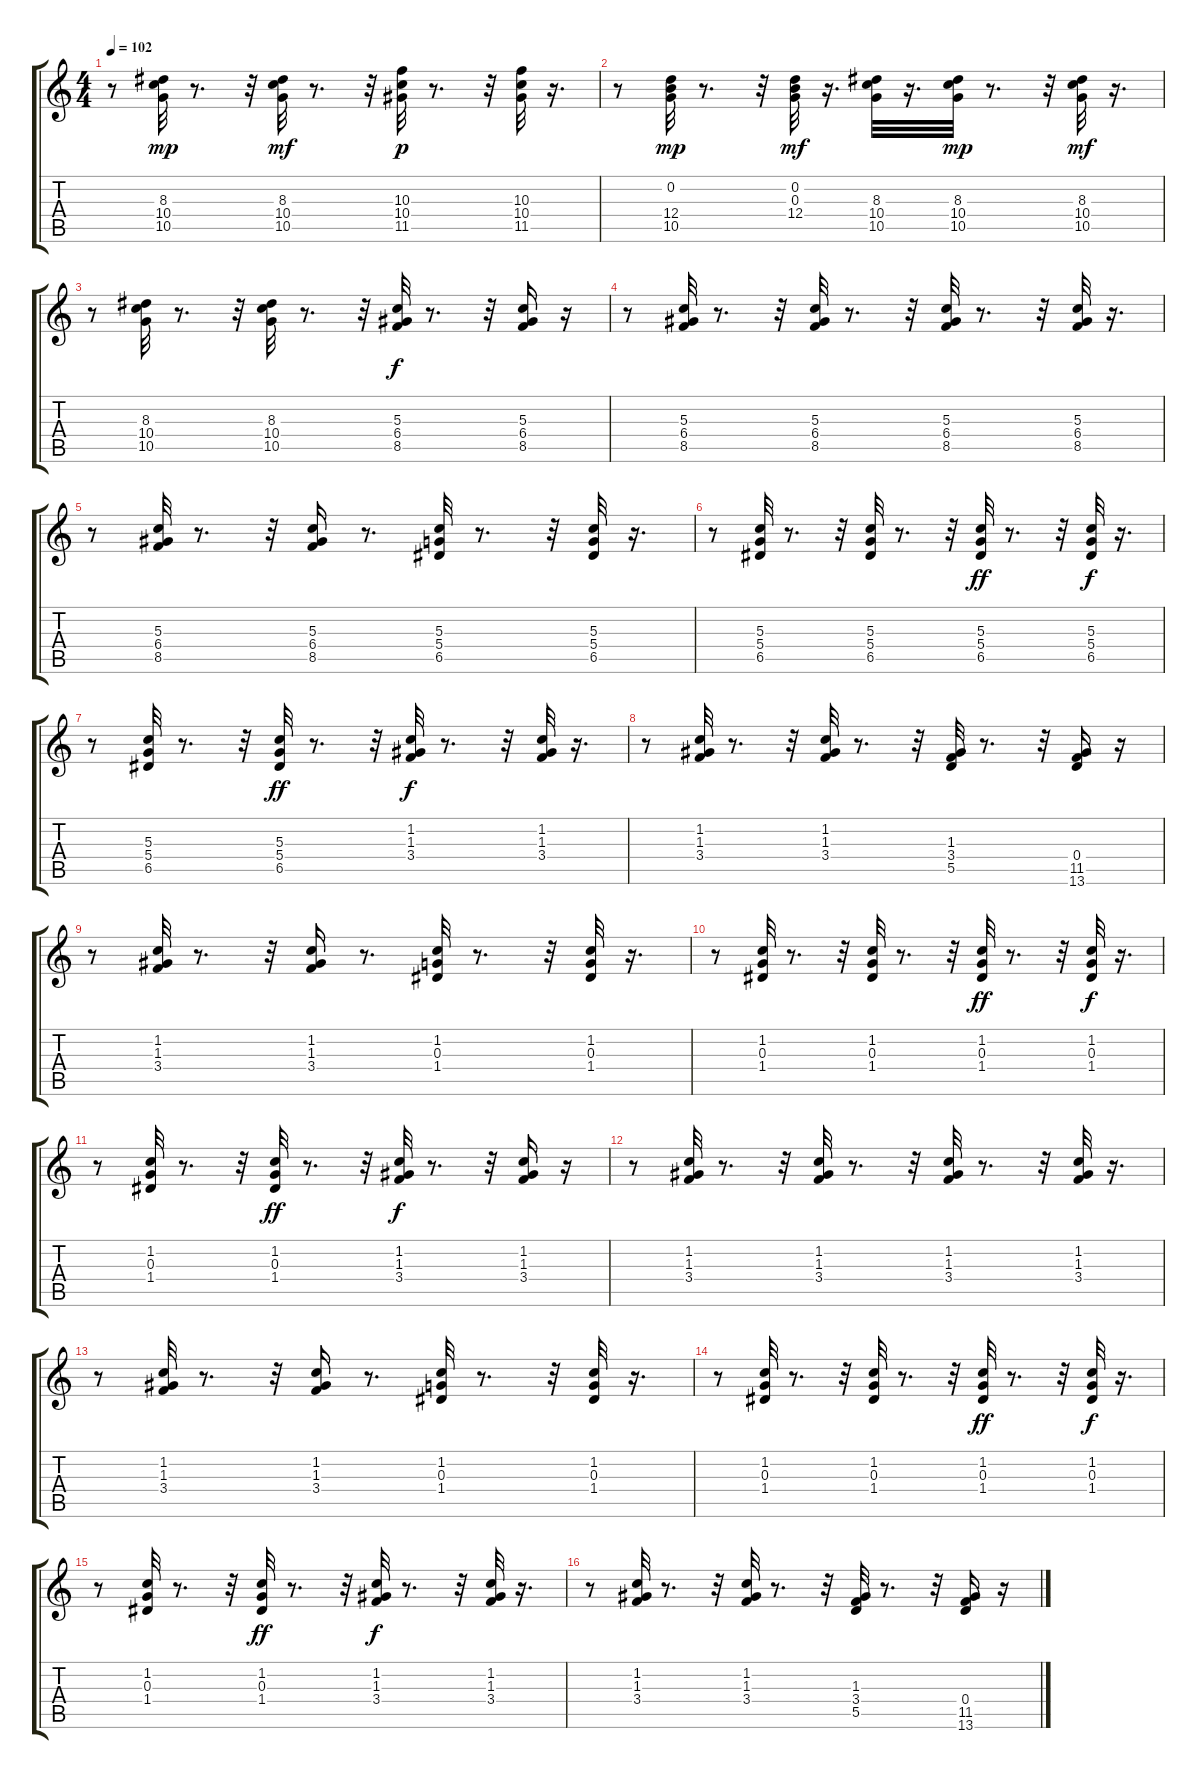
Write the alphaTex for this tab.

\track "" {instrument synthbass1}
\staff {score tabs}
\tuning (E4 B3 G3 D3 A2 E2) {hide}
\ts (4 4)
\tempo 102
\clef g2
\ks c
r.8{dy mp} (8.3 10.4 10.5).32 r.8{d} r.32 (8.3 10.4 10.5).32{dy mf} r.8{d} r.32 (10.3 10.4 11.5).32{dy p} r.8{d} r.32 (10.3 10.4 11.5).32 r.16{d} |
r.8 (0.2 12.4 10.5).32{dy mp} r.8{d} r.32 (0.2 0.3 12.4).32{dy mf} r.16{d} (8.3 10.4 10.5).32 r.16{d} (8.3 10.4 10.5).32{dy mp} r.8{d} r.32 (8.3 10.4 10.5).32{dy mf} r.16{d} |
r.8 (8.3 10.4 10.5).32 r.8{d} r.32 (8.3 10.4 10.5).32 r.8{d} r.32 (5.3 6.4 8.5).32{dy f} r.8{d} r.32 (5.3 6.4 8.5).16 r.16 |
r.8 (5.3 6.4 8.5).32 r.8{d} r.32 (5.3 6.4 8.5).32 r.8{d} r.32 (5.3 6.4 8.5).32 r.8{d} r.32 (5.3 6.4 8.5).32 r.16{d} |
r.8 (5.3 6.4 8.5).32 r.8{d} r.32 (5.3 6.4 8.5).16 r.8{d} (5.3 5.4 6.5).32 r.8{d} r.32 (5.3 5.4 6.5).32 r.16{d} |
r.8 (5.3 5.4 6.5).32 r.8{d} r.32 (5.3 5.4 6.5).32 r.8{d} r.32 (5.3 5.4 6.5).32{dy ff} r.8{d} r.32 (5.3 5.4 6.5).32{dy f} r.16{d} |
r.8 (5.3 5.4 6.5).32 r.8{d} r.32 (5.3 5.4 6.5).32{dy ff} r.8{d} r.32 (1.2 1.3 3.4).32{dy f} r.8{d} r.32 (1.2 1.3 3.4).32 r.16{d} |
r.8 (1.2 1.3 3.4).32 r.8{d} r.32 (1.2 1.3 3.4).32 r.8{d} r.32 (1.3 3.4 5.5).32 r.8{d} r.32 (0.4 11.5 13.6).16 r.16 |
r.8 (1.2 1.3 3.4).32 r.8{d} r.32 (1.2 1.3 3.4).16 r.8{d} (1.2 0.3 1.4).32 r.8{d} r.32 (1.2 0.3 1.4).32 r.16{d} |
r.8 (1.2 0.3 1.4).32 r.8{d} r.32 (1.2 0.3 1.4).32 r.8{d} r.32 (1.2 0.3 1.4).32{dy ff} r.8{d} r.32 (1.2 0.3 1.4).32{dy f} r.16{d} |
r.8 (1.2 0.3 1.4).32 r.8{d} r.32 (1.2 0.3 1.4).32{dy ff} r.8{d} r.32 (1.2 1.3 3.4).32{dy f} r.8{d} r.32 (1.2 1.3 3.4).16 r.16 |
r.8 (1.2 1.3 3.4).32 r.8{d} r.32 (1.2 1.3 3.4).32 r.8{d} r.32 (1.2 1.3 3.4).32 r.8{d} r.32 (1.2 1.3 3.4).32 r.16{d} |
r.8 (1.2 1.3 3.4).32 r.8{d} r.32 (1.2 1.3 3.4).16 r.8{d} (1.2 0.3 1.4).32 r.8{d} r.32 (1.2 0.3 1.4).32 r.16{d} |
r.8 (1.2 0.3 1.4).32 r.8{d} r.32 (1.2 0.3 1.4).32 r.8{d} r.32 (1.2 0.3 1.4).32{dy ff} r.8{d} r.32 (1.2 0.3 1.4).32{dy f} r.16{d} |
r.8 (1.2 0.3 1.4).32 r.8{d} r.32 (1.2 0.3 1.4).32{dy ff} r.8{d} r.32 (1.2 1.3 3.4).32{dy f} r.8{d} r.32 (1.2 1.3 3.4).32 r.16{d} |
r.8 (1.2 1.3 3.4).32 r.8{d} r.32 (1.2 1.3 3.4).32 r.8{d} r.32 (1.3 3.4 5.5).32 r.8{d} r.32 (0.4 11.5 13.6).16 r.16
